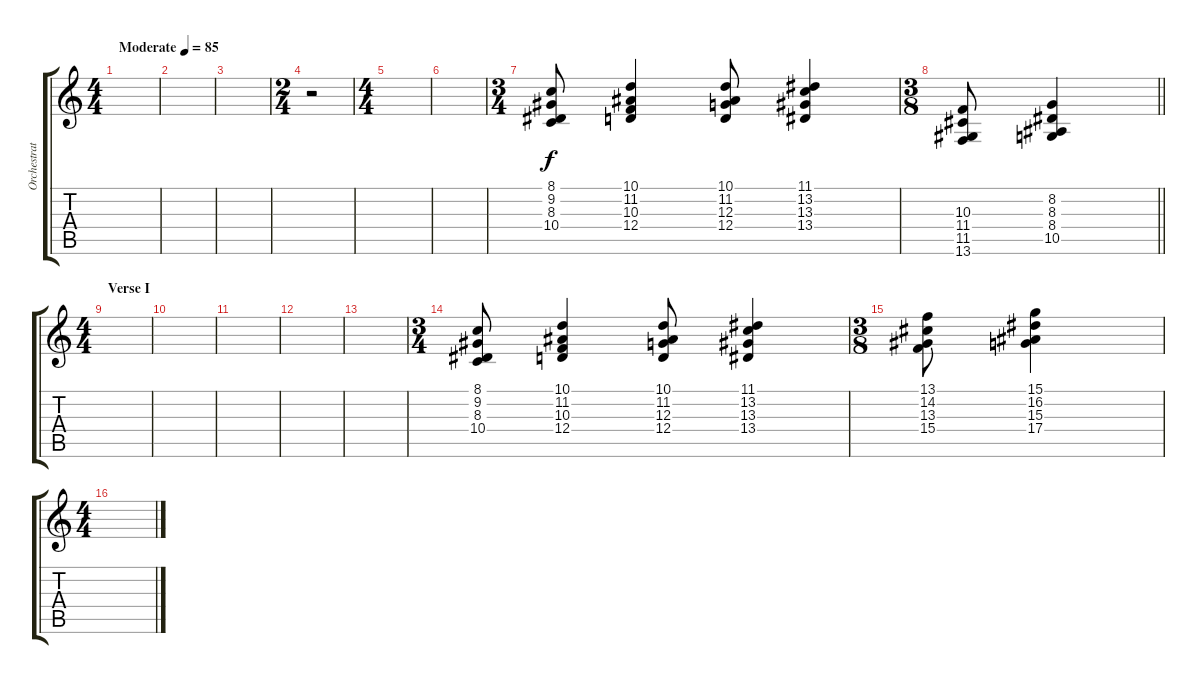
\track ("Orchestration I" "Orchestrat") {instrument trumpet}
\staff {score tabs}
\tuning (E4 B3 G3 D3 A2 E2) {hide}
\ts (4 4)
\tempo (85 "Moderate")
\clef g2
\ks c
|
|
|
\ts (2 4)
r.2 |
\ts (4 4)
|
|
\ts (3 4)
(8.1 9.2 8.3 10.4).8 (10.1 11.2 10.3 12.4).4 (10.1 11.2 12.3 12.4).8 (11.1 13.2 13.3 13.4).4 |
\ts (3 8)
\barLineRight lightlight
(10.3 11.4 11.5 13.6).8 (8.2 8.3 8.4 10.5).4 |
\ts (4 4)
\section ("" "Verse I")
|
|
|
|
|
\ts (3 4)
(8.1 9.2 8.3 10.4).8 (10.1 11.2 10.3 12.4).4 (10.1 11.2 12.3 12.4).8 (11.1 13.2 13.3 13.4).4 |
\ts (3 8)
(13.1 14.2 13.3 15.4).8 (15.1 16.2 15.3 17.4).4 |
\ts (4 4)
